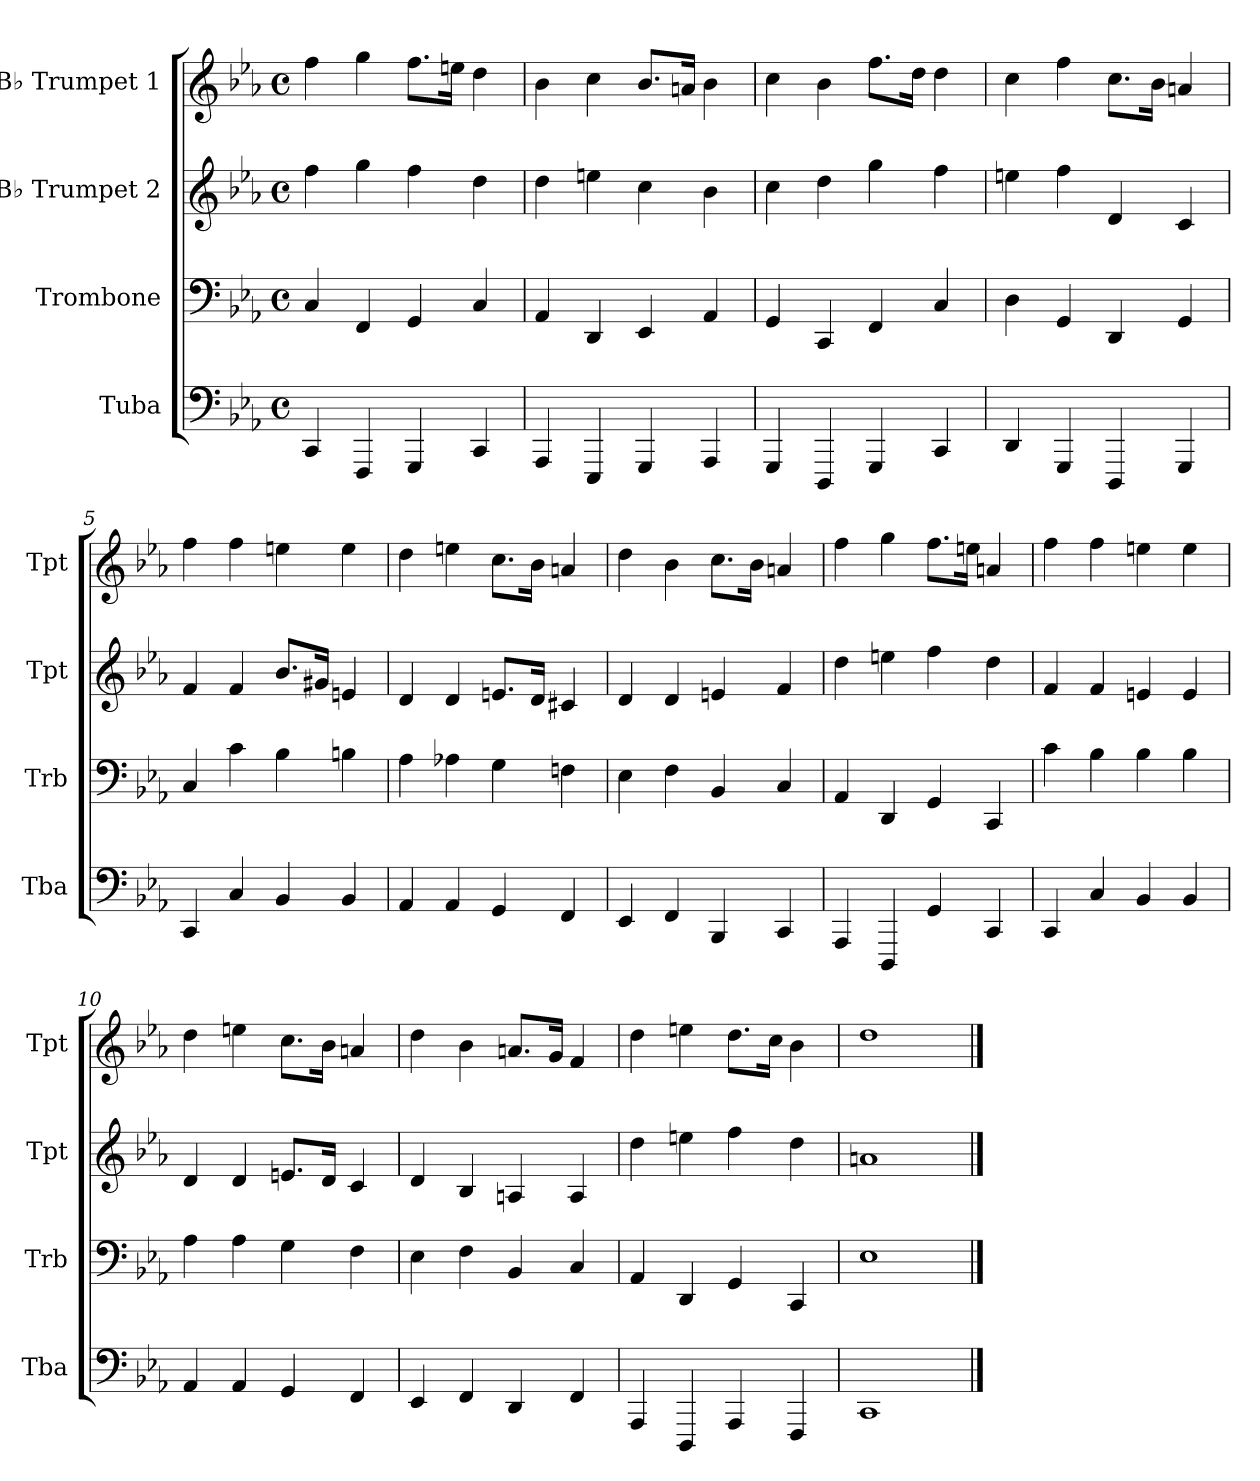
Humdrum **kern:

**kern	**kern	**kern	**kern
*part4	*part3	*part2	*part1
*staff4	*staff3	*staff2	*staff1
*I"Tuba	*I"Trombone	*I"B♭ Trumpet 2	*I"B♭ Trumpet 1
*I'Tba	*I'Trb	*I'Tpt	*I'Tpt
*clefF4	*clefF4	*clefG2	*clefG2
*	*	*ITrd1c2	*ITrd1c2
*k[b-e-a-]	*k[b-e-a-]	*k[b-e-a-d-g-]	*k[b-e-a-d-g-]
*M4/4	*M4/4	*M4/4	*M4/4
*met(c)	*met(c)	*met(c)	*met(c)
=1	=1	=1	=1
4CC/	4C/	4ee-\	4ee-\
4FFF/	4FF/	4ff\	4ff\
4GGG/	4GG/	4ee-\	8.ee-\L
.	.	.	16ddn\Jk
4CC/	4C/	4cc\	4cc\
=2	=2	=2	=2
4AAA-/	4AA-/	4cc\	4a-\
4EEE-/	4DD/	4ddn\	4b-\
4GGG/	4EE-/	4b-\	8.a-/L
.	.	.	16gn/Jk
4AAA-/	4AA-/	4a-\	4a-\
=3	=3	=3	=3
4GGG/	4GG/	4b-\	4b-\
4DDD/	4CC/	4cc\	4a-\
4GGG/	4FF/	4ff\	8.ee-\L
.	.	.	16cc\Jk
4CC/	4C/	4ee-\	4cc\
=4	=4	=4	=4
4DD/	4D\	4ddn\	4b-\
4GGG/	4GG/	4ee-\	4ee-\
4DDD/	4DD/	4c/	8.b-\L
.	.	.	16a-\Jk
4GGG/	4GG/	4B-/	4gn/
=5	=5	=5	=5
4CC/	4C/	4e-/	4ee-\
4C/	4c\	4e-/	4ee-\
4BB-/	4B-\	8.a-/L	4ddn\
.	.	16f#X/Jk	.
4BB-/	4Bn\	4dn/	4dd\
!!LO:LB:g=z
=6	=6	=6	=6
4AA-/	4A-\	4c/	4cc\
4AA-/	4A-X\	4c/	4ddn\
4GG/	4G\	8.dn/L	8.b-\L
.	.	16c/Jk	16a-\Jk
4FF/	4Fn\	4Bn/	4gn/
=7	=7	=7	=7
4EE-/	4E-\	4c/	4cc\
4FF/	4F\	4c/	4a-\
4BBB-/	4BB-/	4dn/	8.b-\L
.	.	.	16a-\Jk
4CC/	4C/	4e-/	4gn/
=8	=8	=8	=8
4AAA-/	4AA-/	4cc\	4ee-\
4DDD/	4DD/	4ddn\	4ff\
4GG/	4GG/	4ee-\	8.ee-\L
.	.	.	16ddn\Jk
4CC/	4CC/	4cc\	4gn/
=9	=9	=9	=9
4CC/	4c\	4e-/	4ee-\
4C/	4B-\	4e-/	4ee-\
4BB-/	4B-\	4dn/	4ddn\
4BB-/	4B-\	4d/	4dd\
=10	=10	=10	=10
4AA-/	4A-\	4c/	4cc\
4AA-/	4A-\	4c/	4ddn\
4GG/	4G\	8.dn/L	8.b-\L
.	.	16c/Jk	16a-\Jk
4FF/	4F\	4B-/	4gn/
=11	=11	=11	=11
4EE-/	4E-\	4c/	4cc\
4FF/	4F\	4A-/	4a-\
4DD/	4BB-/	4Gn/	8.gn/L
.	.	.	16f/Jk
4FF/	4C/	4G/	4e-/
!!LO:LB:g=z
=12	=12	=12	=12
4AAA-/	4AA-/	4cc\	4cc\
4DDD/	4DD/	4ddn\	4ddn\
4AAA-/	4GG/	4ee-\	8.cc\L
.	.	.	16b-\Jk
4FFF/	4CC/	4cc\	4a-\
=13	=13	=13	=13
1CC	1E-	1gn	1cc
==	==	==	==
*-	*-	*-	*-
